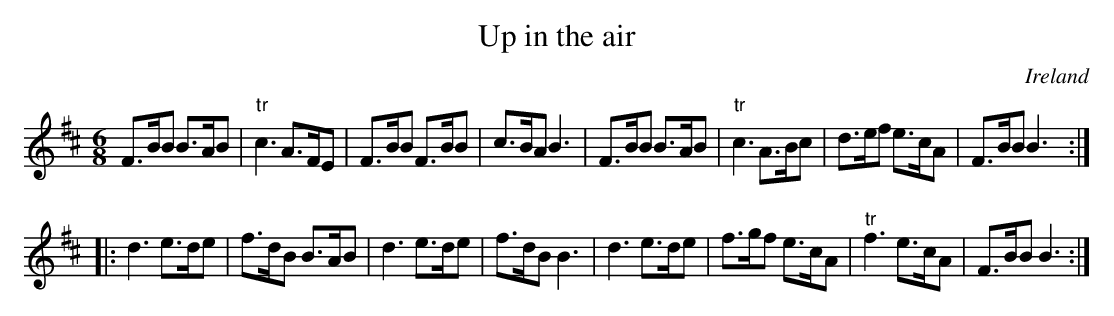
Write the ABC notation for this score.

X:1
T:Up in the air
O:Ireland
M:6/8
K:Bm
F>BB B>AB|"tr"c3 A>FE|F>BB F>BB|c>BA B3|\
F>BB B>AB|"tr"c3 A>Bc|d>ef e>cA|F>BB B3:|
|:d3 e>de|f>dB B>AB|d3 e>de|f>dB B3|\
d3 e>de|f>gf e>cA|"tr"f3 e>cA|F>BB B3:|
